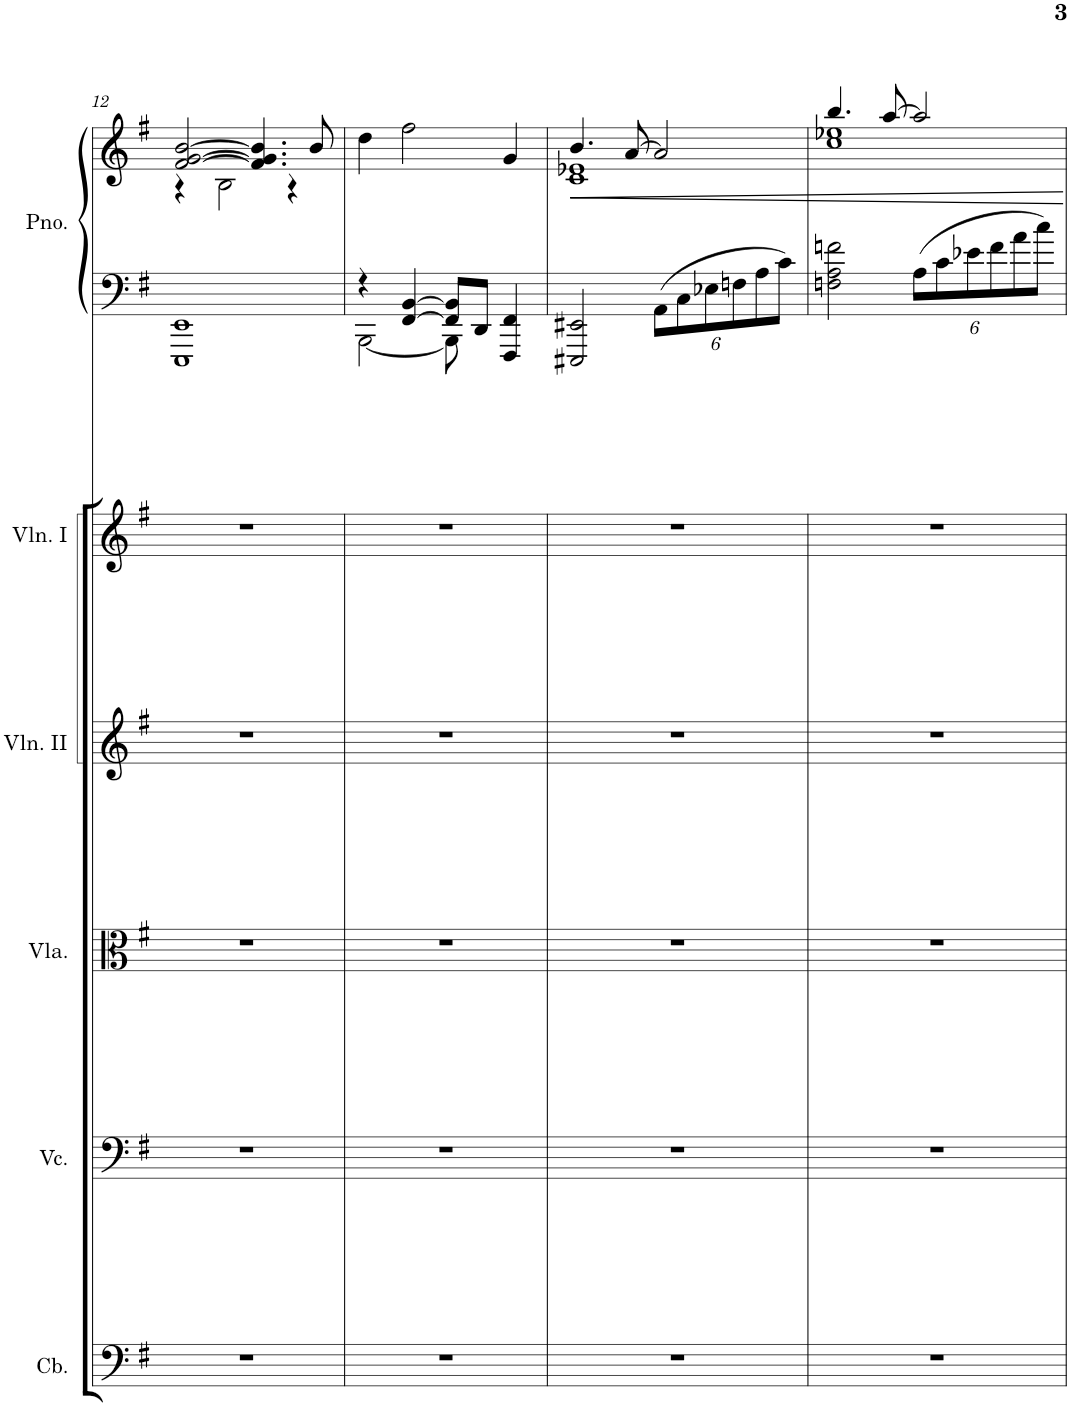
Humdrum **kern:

**kern	**kern	**kern	**kern	**kern	**kern	**kern
*part6	*part5	*part4	*part3	*part2	*part1	*part1
*staff7	*staff6	*staff5	*staff4	*staff3	*staff2	*staff1
*I"Contrabass	*I"Violoncello	*I"Viola	*I"Violin II	*I"Violin I	*I"Piano	*
*I'Cb.	*I'Vc.	*I'Vla.	*I'Vln. II	*I'Vln. I	*I'Pno.	*
!!LO:PB:g=z
*clefF4	*clefF4	*clefC3	*clefG2	*clefG2	*clefF4	*clefG2
*Trd7c12	*	*	*	*	*	*
*k[f#]	*k[f#]	*k[f#]	*k[f#]	*k[f#]	*k[f#]	*k[f#]
*M2/2	*M2/2	*M2/2	*M2/2	*M2/2	*M2/2	*M2/2
*met(c|)	*met(c|)	*met(c|)	*met(c|)	*met(c|)	*met(c|)	*met(c|)
=12	=12	=12	=12	=12	=12	=12
*	*	*	*	*	*	*^
1r	1r	1r	1r	1r	1EEE 1EE	[2f#/ [2g/ [2b/	4r
.	.	.	.	.	.	.	2B\
.	.	.	.	.	.	4.f#/] 4.g/] 4.b/]	.
.	.	.	.	.	.	.	4r
.	.	.	.	.	.	8b/	.
*	*	*	*	*	*	*v	*v
=13	=13	=13	=13	=13	=13	=13
*	*	*	*	*	*^	*
1r	1r	1r	1r	1r	4r	[2BBB\	4dd\
.	.	.	.	.	[4FF#/ [4BB/	.	2ff#\
.	.	.	.	.	8FF#/] 8BB/]L	8BBB\]	.
.	.	.	.	.	8DD/J	4.ryy	.
.	.	.	.	.	4FFF#/ 4FF#/	.	4g/
*	*	*	*	*	*v	*v	*
=14	=14	=14	=14	=14	=14	=14
*	*	*	*	*	*	*^
1r	1r	1r	1r	1r	2EEE#X/ 2EE#X/	4.b/	1c 1e-X
.	.	.	.	.	.	[8a/	.
*	*	*	*	*	*Xbrackettup	*	*
.	.	.	.	.	12AA\L	2a/]	.
.	.	.	.	.	12C\	.	.
.	.	.	.	.	12E-X\	.	.
.	.	.	.	.	12Fn\	.	.
.	.	.	.	.	12A\	.	.
.	.	.	.	.	12c\J	.	.
=15	=15	=15	=15	=15	=15	=15	=15
1r	1r	1r	1r	1r	2Fn\ 2A\ 2fn\	4.bb/	1cc 1ee-X
.	.	.	.	.	.	[8aa/	.
.	.	.	.	.	12A\L	2aa/]	.
.	.	.	.	.	12c\	.	.
.	.	.	.	.	12e-X\	.	.
.	.	.	.	.	12f\	.	.
.	.	.	.	.	12a\	.	.
.	.	.	.	.	12cc\J	.	.
*	*	*	*	*	*	*v	*v
=	=	=	=	=	=	=
*-	*-	*-	*-	*-	*-	*-
